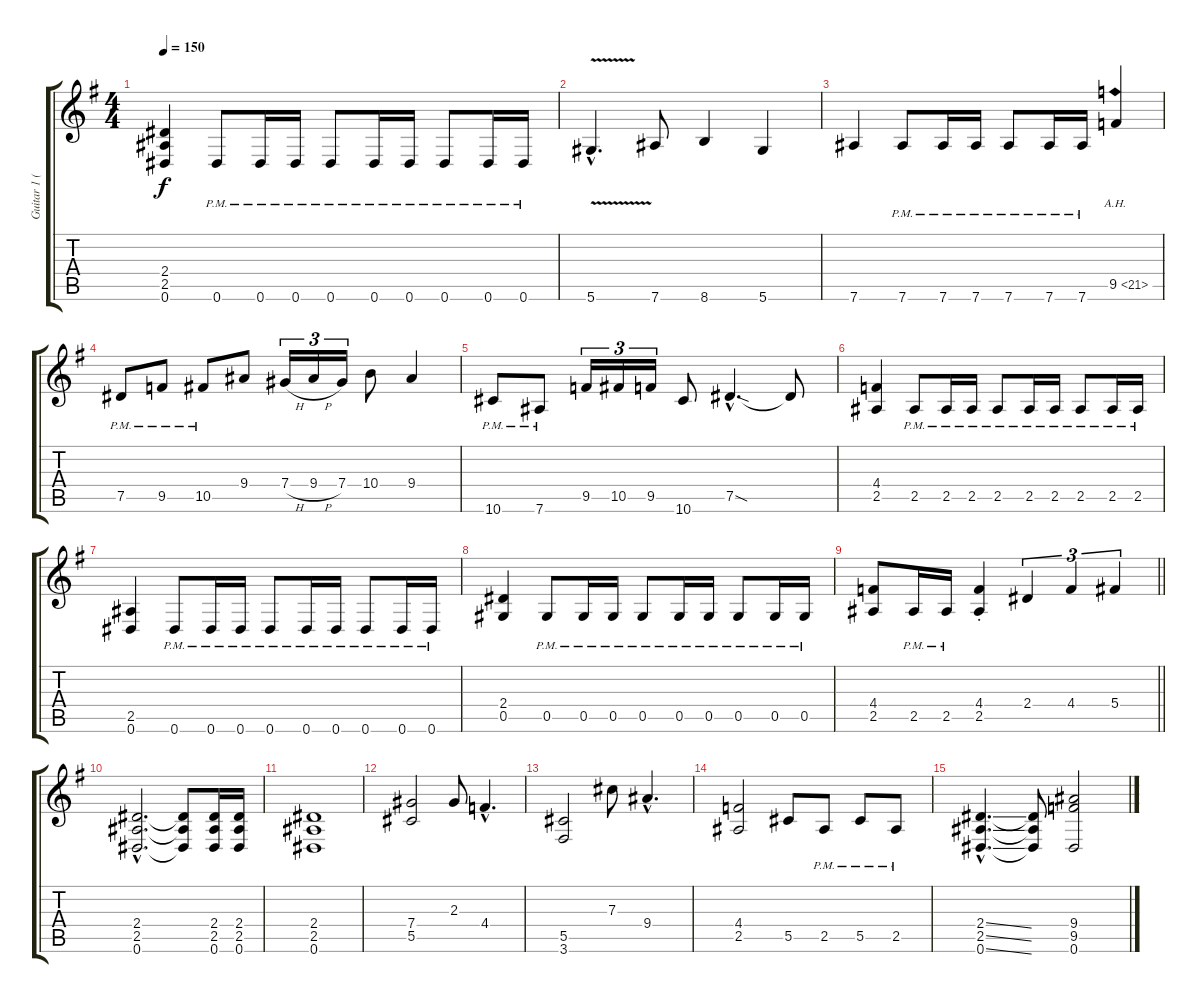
\track ("Guitar 1 (SheJa)" "Guitar 1 (") {instrument distortionguitar}
\staff {score tabs}
\tuning (Eb4 Bb3 Gb3 Db3 Ab2 Eb2) {hide}
\ts (4 4)
\tempo 150
\clef g2
\ks g
(2.4 2.5 0.6).4{dy f} 0.6{pm}.8 0.6{pm}.16 0.6{pm}.16 0.6{pm}.8 0.6{pm}.16 0.6{pm}.16 0.6{pm}.8 0.6{pm}.16 0.6{pm}.16 |
5.6{v hac}.4{d} 7.6.8 8.6.4 5.6.4 |
7.6.4 7.6{pm}.8 7.6{pm}.16 7.6{pm}.16 7.6{pm}.8 7.6{pm}.16 7.6{pm}.16 9.5{ah 12}.4 |
7.5{pm}.8 9.5{pm}.8 10.5{pm}.8 9.4.8 7.4{h}.16{tu (3 2)} 9.4{h}.16{tu (3 2)} 7.4.16{tu (3 2)} 10.4.8 9.4.4 |
10.6{pm}.8 7.6{pm}.8 9.5.16{tu (3 2)} 10.5.16{tu (3 2)} 9.5.16{tu (3 2)} 10.6.8 7.5{sod hac}.4{d} 7.5{t}.8 |
(4.4 2.5).4 2.5{pm}.8 2.5{pm}.16 2.5{pm}.16 2.5{pm}.8 2.5{pm}.16 2.5{pm}.16 2.5{pm}.8 2.5{pm}.16 2.5{pm}.16 |
(2.5 0.6).4 0.6{pm}.8 0.6{pm}.16 0.6{pm}.16 0.6{pm}.8 0.6{pm}.16 0.6{pm}.16 0.6{pm}.8 0.6{pm}.16 0.6{pm}.16 |
(2.4 0.5).4 0.5{pm}.8 0.5{pm}.16 0.5{pm}.16 0.5{pm}.8 0.5{pm}.16 0.5{pm}.16 0.5{pm}.8 0.5{pm}.16 0.5{pm}.16 |
\barLineRight lightlight
(4.4 2.5).8 2.5{pm}.16 2.5{pm}.16 (4.4{st} 2.5{st}).4 2.4.4{tu (3 2)} 4.4.4{tu (3 2)} 5.4.4{tu (3 2)} |
(2.4{hac} 2.5{hac} 0.6{hac}).2{d} (2.4{t} 2.5{t} 0.6{t}).8 (2.4 2.5 0.6).16 (2.4 2.5 0.6).16 |
(2.4 2.5 0.6).1 |
(7.4 5.5).2 2.3.8 4.4{hac}.4{d} |
(5.5 3.6).2 7.3.8 9.4{hac}.4{d} |
(4.4 2.5).2 5.5.8 2.5{pm}.8 5.5{pm}.8 2.5{pm}.8 |
(2.4{ss hac} 2.5{ss hac} 0.6{ss hac}).4{d} (2.4{t} 2.5{t} 0.6{t}).8 (9.4 9.5 0.6).2
